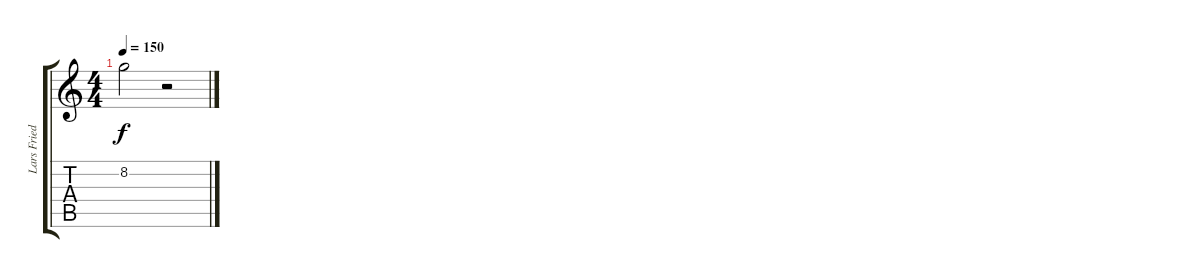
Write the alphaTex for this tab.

\track ("Lars Friedriksen" "Lars Fried") {instrument overdrivenguitar}
\staff {score tabs}
\tuning (E4 B3 G3 D3 A2 E2) {hide}
\ts (4 4)
\tempo 150
\clef g2
\ks c
8.2{t}.2{dy f} r.2
